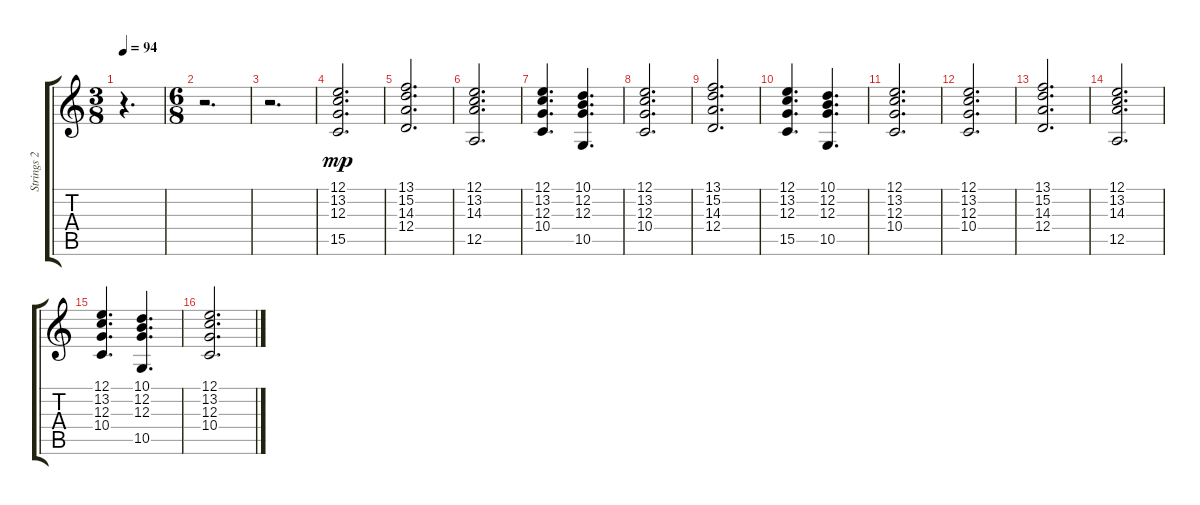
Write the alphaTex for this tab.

\track ("Strings 2" "Strings 2") {instrument stringensemble2}
\staff {score tabs}
\tuning (E4 B3 G3 D3 A2 E2) {hide}
\ts (3 8)
\tempo 94
\clef g2
\ks c
r.4{d dy mp} |
\ts (6 8)
r.2{d} |
r.2{d} |
(12.1 13.2 12.3 15.5).2{d} |
(13.1 15.2 14.3 12.4).2{d} |
(12.1 13.2 14.3 12.5).2{d} |
(12.1 13.2 12.3 10.4).4{d} (10.1 12.2 12.3 10.5).4{d} |
(12.1 13.2 12.3 10.4).2{d} |
(13.1 15.2 14.3 12.4).2{d} |
(12.1 13.2 12.3 15.5).4{d} (10.1 12.2 12.3 10.5).4{d} |
(12.1 13.2 12.3 10.4).2{d} |
(12.1 13.2 12.3 10.4).2{d} |
(13.1 15.2 14.3 12.4).2{d} |
(12.1 13.2 14.3 12.5).2{d} |
(12.1 13.2 12.3 10.4).4{d} (10.1 12.2 12.3 10.5).4{d} |
(12.1 13.2 12.3 10.4).2{d}
